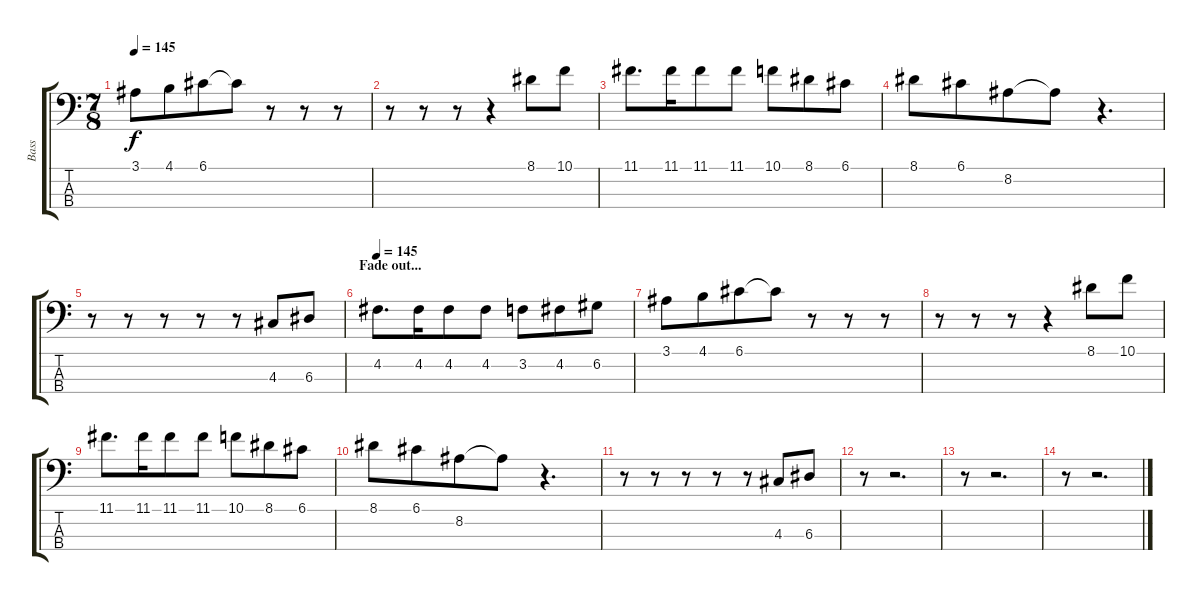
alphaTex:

\track ("Bass" "Bass") {instrument electricbasspick}
\staff {score tabs}
\tuning (G2 D2 A1 E1) {hide}
\ts (7 8)
\tempo 145
\clef f4
\ks c
3.1.8{dy f} 4.1.8 6.1.8 6.1{t}.8 r.8 r.8 r.8 |
r.8 r.8 r.8 r.4 8.1.8 10.1.8 |
11.1.8{d} 11.1.16 11.1.8 11.1.8 10.1.8 8.1.8 6.1.8 |
8.1.8 6.1.8 8.2.8 8.2{t}.8 r.4{d} |
r.8 r.8 r.8 r.8 r.8 4.3.8 6.3.8 |
\section ("" "Fade out...")
\tempo 145
4.2.8{d} 4.2.16 4.2.8 4.2.8 3.2.8 4.2.8 6.2.8 |
3.1.8 4.1.8 6.1.8 6.1{t}.8 r.8 r.8 r.8 |
r.8 r.8 r.8 r.4 8.1.8 10.1.8 |
11.1.8{d} 11.1.16 11.1.8 11.1.8 10.1.8 8.1.8 6.1.8 |
8.1.8 6.1.8 8.2.8 8.2{t}.8 r.4{d} |
r.8 r.8 r.8 r.8 r.8 4.3.8 6.3.8 |
r.8 r.2{d} |
r.8 r.2{d} |
r.8 r.2{d}
